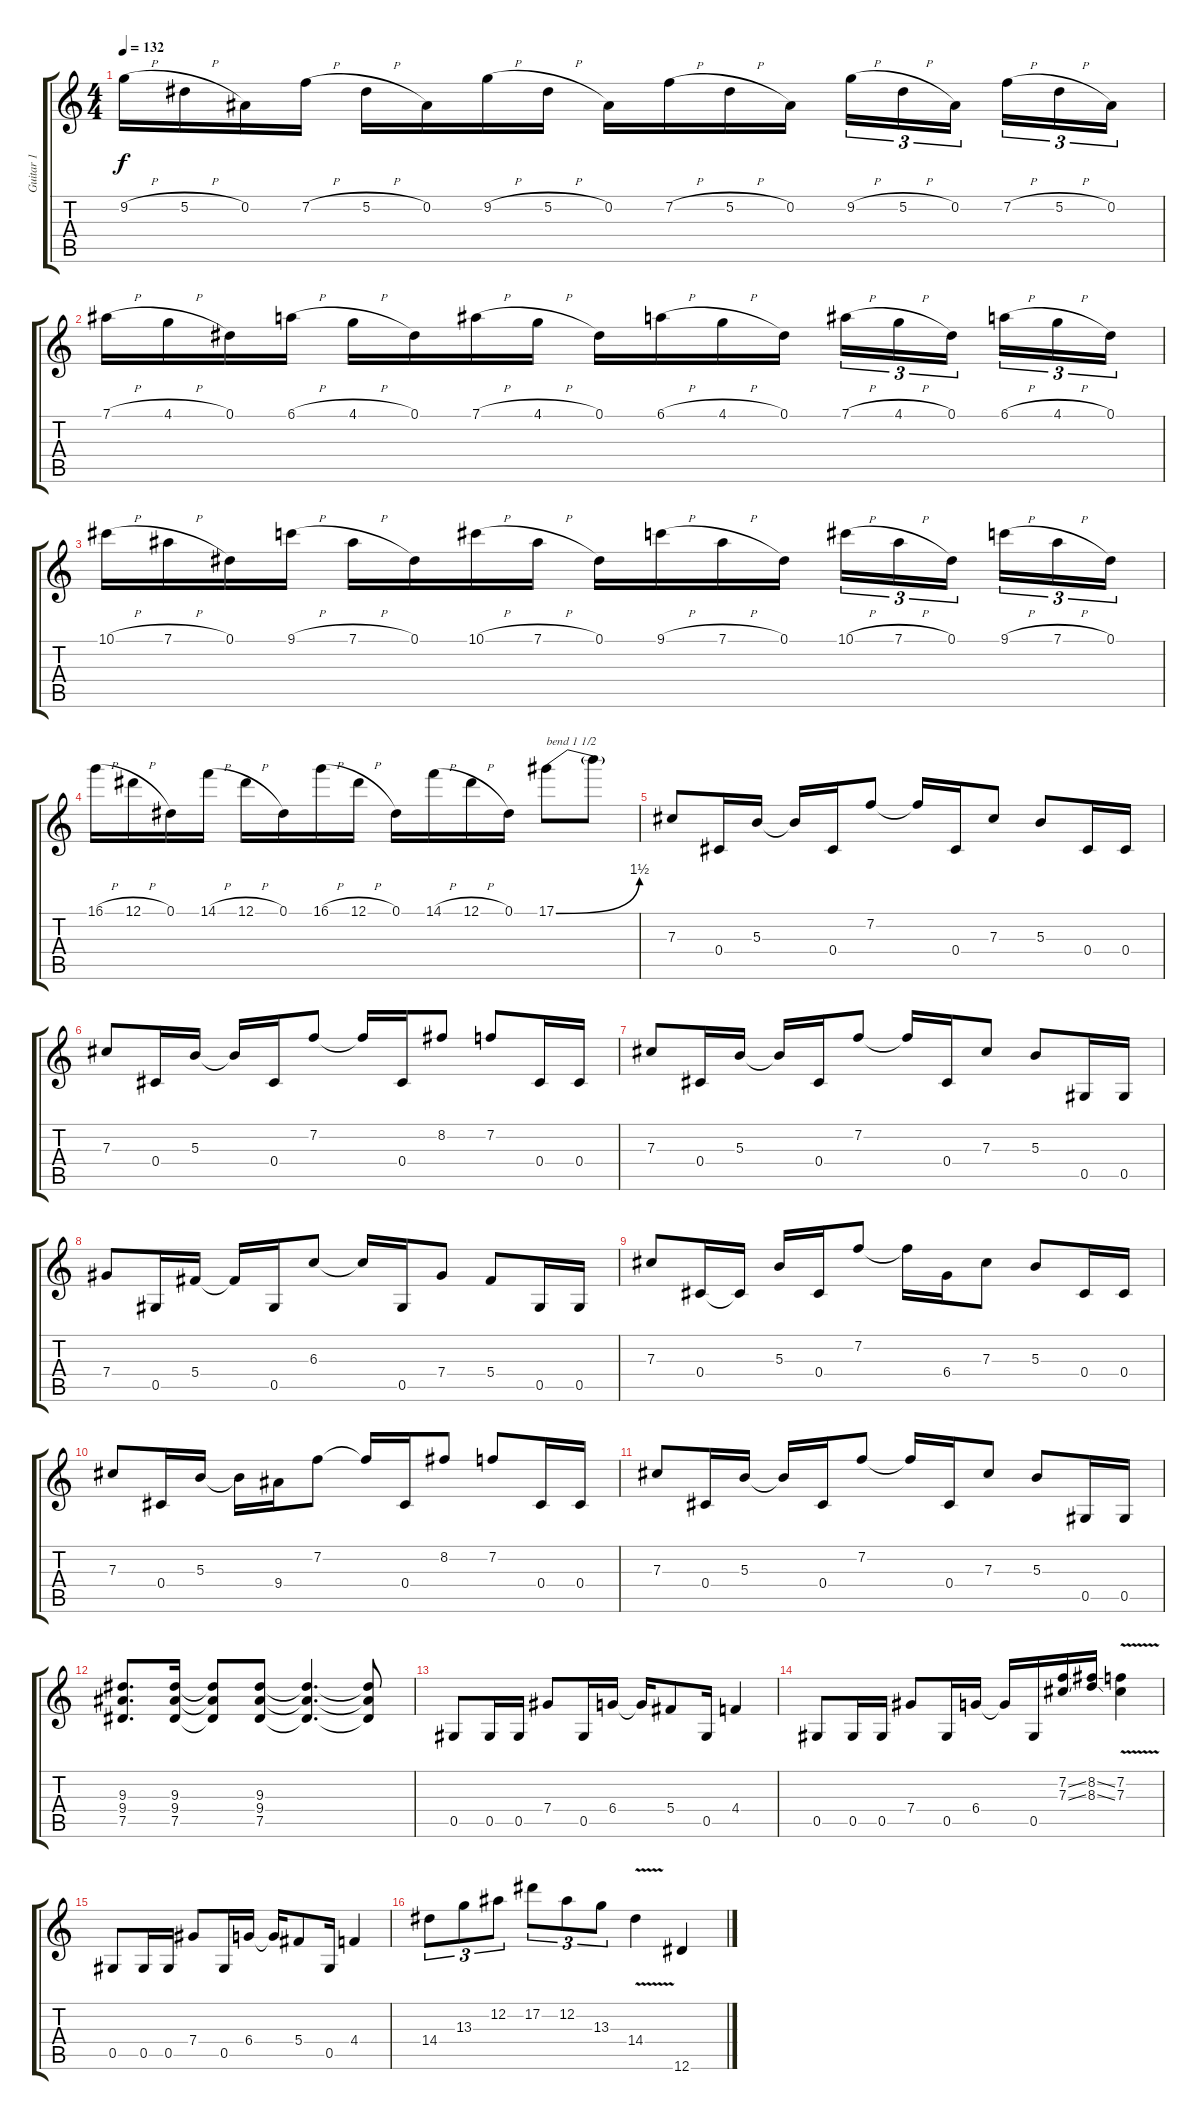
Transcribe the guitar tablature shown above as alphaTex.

\track ("Guitar 1" "Guitar 1") {instrument overdrivenguitar}
\staff {score tabs}
\tuning (Eb4 Bb3 Gb3 Db3 Ab2 Eb2) {hide}
\ts (4 4)
\tempo 132
\clef g2
\ks c
9.2{h}.16{dy f} 5.2{h}.16 0.2.16 7.2{h}.16 5.2{h}.16 0.2.16 9.2{h}.16 5.2{h}.16 0.2.16 7.2{h}.16 5.2{h}.16 0.2.16 9.2{h}.16{tu (3 2)} 5.2{h}.16{tu (3 2)} 0.2.16{tu (3 2) beam splitsecondary} 7.2{h}.16{tu (3 2)} 5.2{h}.16{tu (3 2)} 0.2.16{tu (3 2)} |
7.1{h}.16 4.1{h}.16 0.1.16 6.1{h}.16 4.1{h}.16 0.1.16 7.1{h}.16 4.1{h}.16 0.1.16 6.1{h}.16 4.1{h}.16 0.1.16 7.1{h}.16{tu (3 2)} 4.1{h}.16{tu (3 2)} 0.1.16{tu (3 2) beam splitsecondary} 6.1{h}.16{tu (3 2)} 4.1{h}.16{tu (3 2)} 0.1.16{tu (3 2)} |
10.1{h}.16 7.1{h}.16 0.1.16 9.1{h}.16 7.1{h}.16 0.1.16 10.1{h}.16 7.1{h}.16 0.1.16 9.1{h}.16 7.1{h}.16 0.1.16 10.1{h}.16{tu (3 2)} 7.1{h}.16{tu (3 2)} 0.1.16{tu (3 2) beam splitsecondary} 9.1{h}.16{tu (3 2)} 7.1{h}.16{tu (3 2)} 0.1.16{tu (3 2)} |
16.1{h}.16 12.1{h}.16 0.1.16 14.1{h}.16 12.1{h}.16 0.1.16 16.1{h}.16 12.1{h}.16 0.1.16 14.1{h}.16 12.1{h}.16 0.1.16 17.1{be (bend 0 0 60 6)}.8{txt "bend 1 1/2"} 17.1{t}.8 |
7.3.8 0.4.16 5.3.16 5.3{t}.16 0.4.16 7.2.8 7.2{t}.16 0.4.16 7.3.8 5.3.8 0.4.16 0.4.16 |
7.3.8 0.4.16 5.3.16 5.3{t}.16 0.4.16 7.2.8 7.2{t}.16 0.4.16 8.2.8 7.2.8 0.4.16 0.4.16 |
7.3.8 0.4.16 5.3.16 5.3{t}.16 0.4.16 7.2.8 7.2{t}.16 0.4.16 7.3.8 5.3.8 0.5.16 0.5.16 |
7.4.8 0.5.16 5.4.16 5.4{t}.16 0.5.16 6.3.8 6.3{t}.16 0.5.16 7.4.8 5.4.8 0.5.16 0.5.16 |
7.3.8 0.4.16 0.4{t}.16 5.3.16 0.4.16 7.2.8 7.2{t}.16 6.4.16 7.3.8 5.3.8 0.4.16 0.4.16 |
7.3.8 0.4.16 5.3.16 5.3{t}.16 9.4.16 7.2.8 7.2{t}.16 0.4.16 8.2.8 7.2.8 0.4.16 0.4.16 |
7.3.8 0.4.16 5.3.16 5.3{t}.16 0.4.16 7.2.8 7.2{t}.16 0.4.16 7.3.8 5.3.8 0.5.16 0.5.16 |
(9.3 9.4 7.5).8{d} (9.3 9.4 7.5).16 (9.3{t} 9.4{t} 7.5{t}).8 (9.3 9.4 7.5).8 (9.3{t} 9.4{t} 7.5{t}).4{d} (9.3{t} 9.4{t} 7.5{t}).8 |
0.5.8 0.5.16 0.5.16 7.4.8 0.5.16 6.4.16 6.4{t}.16 5.4.8 0.5.16 4.4.4 |
0.5.8 0.5.16 0.5.16 7.4.8 0.5.16 6.4.16 6.4{t}.16 0.5.16 (7.2{ss} 7.3{ss}).16 (8.2{ss} 8.3{ss}).16 (7.2{v} 7.3{v}).4 |
0.5.8 0.5.16 0.5.16 7.4.8 0.5.16 6.4.16 6.4{t}.16 5.4.8 0.5.16 4.4.4 |
14.4.8{tu (3 2)} 13.3.8{tu (3 2)} 12.2.8{tu (3 2)} 17.2.8{tu (3 2)} 12.2.8{tu (3 2)} 13.3.8{tu (3 2)} 14.4{v}.4 12.6.4
